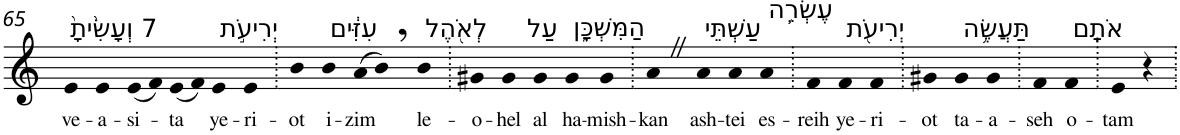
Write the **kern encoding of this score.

**kern	**text
*part1	*part1
*staff1	*staff1
*I"Piano	*
*I'Pno	*
!!LO:PB:g=z
*clefG2	*
*k[]	*
=65	=65
!LO:TX:a:t=7 וְעָשִׂ֙יתָ֙	!
!	!LO:LY:b
4e	ve-
!	!LO:LY:b
4e	-a-
!	!LO:LY:b
(8e	-si-
8f)	.
!	!LO:LY:b
(8e	-ta
8f)	.
!LO:TX:a:t=יְרִיעֹ֣ת	!
!	!LO:LY:b
4e	ye-
!	!LO:LY:b
4e	-ri-
=66.	=66.
!	!LO:LY:b
4b	-ot
!LO:TX:a:t=עִזִּ֔ים	!
!	!LO:LY:b
4b	i-
!	!LO:LY:b
(8a	-zim
8b,)	.
!LO:TX:a:t=לְאֹ֖הֶל	!
!	!LO:LY:b
4b	le-
=67.	=67.
!	!LO:LY:b
4g#X	-o-
!	!LO:LY:b
4g#	-hel
!LO:TX:a:t=עַל	!
!	!LO:LY:b
4g#	al
!LO:TX:a:t=הַמִּשְׁכָּ֑ן	!
!	!LO:LY:b
4g#	ha-
!	!LO:LY:b
4g#	-mish-
=68.	=68.
!	!LO:LY:b
4aZ	-kan
!LO:TX:a:t=עַשְׁתֵּי	!
!	!LO:LY:b
4a	ash-
!	!LO:LY:b
4a	-tei
!LO:TX:a:t=עֶשְׂרֵ֥ה	!
!	!LO:LY:b
4a	es-
=69.	=69.
!	!LO:LY:b
4f	-reih
!LO:TX:a:t=יְרִיעֹ֖ת	!
!	!LO:LY:b
4f	ye-
!	!LO:LY:b
4f	-ri-
=70.	=70.
!	!LO:LY:b
4g#X	-ot
!LO:TX:a:t=תַּעֲשֶׂ֥ה	!
!	!LO:LY:b
4g#	ta-
!	!LO:LY:b
4g#	-a-
=71.	=71.
!	!LO:LY:b
4f	-seh
!LO:TX:a:t=אֹתָֽם	!
!	!LO:LY:b
4f	o-
=72.	=72.
!	!LO:LY:b
4e	-tam
4r	.
=.	=.
*-	*-
